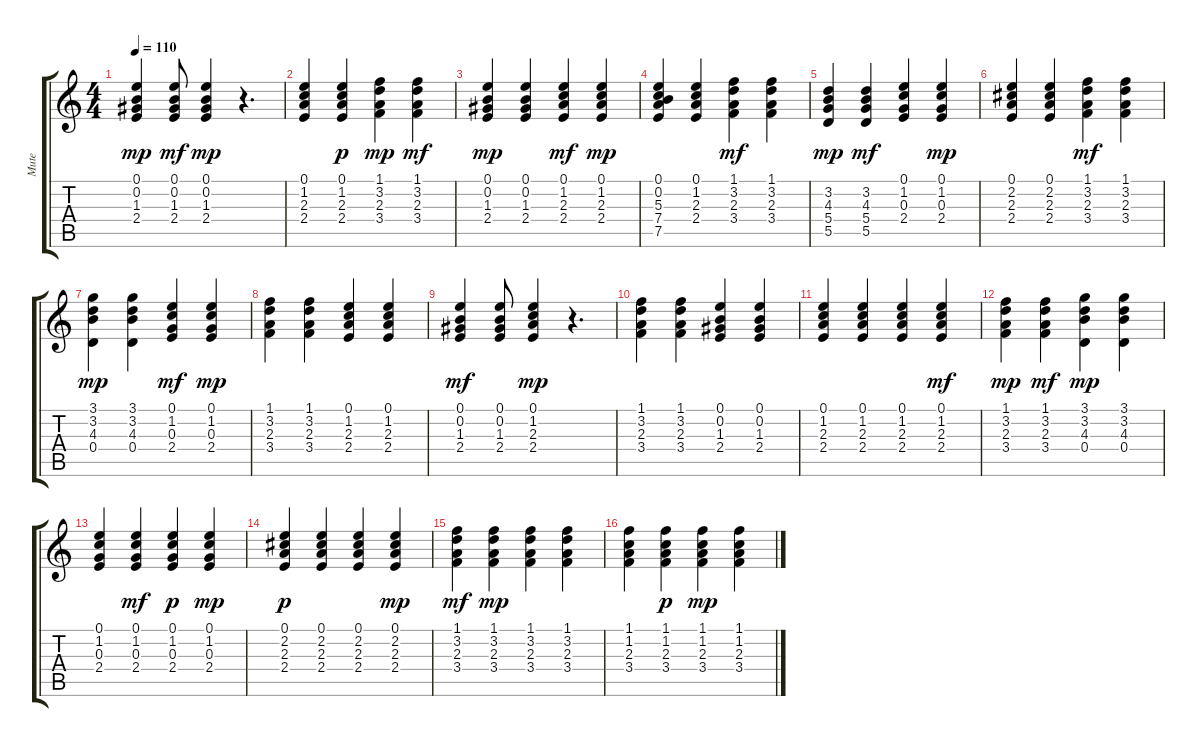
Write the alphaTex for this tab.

\track ("Mute" "Mute") {instrument electricguitarmuted}
\staff {score tabs}
\tuning (E4 B3 G3 D3 A2 E2) {hide}
\ts (4 4)
\tempo 110
\clef g2
\ks c
(0.1 0.2 1.3 2.4).4{dy mp} (0.1 0.2 1.3 2.4).8{dy mf} (0.1 0.2 1.3 2.4).4{dy mp} r.4{d} |
(0.1 1.2 2.3 2.4).4 (0.1 1.2 2.3 2.4).4{dy p} (1.1 3.2 2.3 3.4).4{dy mp} (1.1 3.2 2.3 3.4).4{dy mf} |
(0.1 0.2 1.3 2.4).4{dy mp} (0.1 0.2 1.3 2.4).4 (0.1 1.2 2.3 2.4).4{dy mf} (0.1 1.2 2.3 2.4).4{dy mp} |
(0.1 0.2 5.3 7.4 7.5).4 (0.1 1.2 2.3 2.4).4 (1.1 3.2 2.3 3.4).4{dy mf} (1.1 3.2 2.3 3.4).4 |
(3.2 4.3 5.4 5.5).4{dy mp} (3.2 4.3 5.4 5.5).4{dy mf} (0.1 1.2 0.3 2.4).4 (0.1 1.2 0.3 2.4).4{dy mp} |
(0.1 2.2 2.3 2.4).4 (0.1 2.2 2.3 2.4).4 (1.1 3.2 2.3 3.4).4{dy mf} (1.1 3.2 2.3 3.4).4 |
(3.1 3.2 4.3 0.4).4{dy mp} (3.1 3.2 4.3 0.4).4 (0.1 1.2 0.3 2.4).4{dy mf} (0.1 1.2 0.3 2.4).4{dy mp} |
(1.1 3.2 2.3 3.4).4 (1.1 3.2 2.3 3.4).4 (0.1 1.2 2.3 2.4).4 (0.1 1.2 2.3 2.4).4 |
(0.1 0.2 1.3 2.4).4{dy mf} (0.1 0.2 1.3 2.4).8 (0.1 1.2 2.3 2.4).4{dy mp} r.4{d} |
(1.1 3.2 2.3 3.4).4 (1.1 3.2 2.3 3.4).4 (0.1 0.2 1.3 2.4).4 (0.1 0.2 1.3 2.4).4 |
(0.1 1.2 2.3 2.4).4 (0.1 1.2 2.3 2.4).4 (0.1 1.2 2.3 2.4).4 (0.1 1.2 2.3 2.4).4{dy mf} |
(1.1 3.2 2.3 3.4).4{dy mp} (1.1 3.2 2.3 3.4).4{dy mf} (3.1 3.2 4.3 0.4).4{dy mp} (3.1 3.2 4.3 0.4).4 |
(0.1 1.2 0.3 2.4).4 (0.1 1.2 0.3 2.4).4{dy mf} (0.1 1.2 0.3 2.4).4{dy p} (0.1 1.2 0.3 2.4).4{dy mp} |
(0.1 2.2 2.3 2.4).4{dy p} (0.1 2.2 2.3 2.4).4 (0.1 2.2 2.3 2.4).4 (0.1 2.2 2.3 2.4).4{dy mp} |
(1.1 3.2 2.3 3.4).4{dy mf} (1.1 3.2 2.3 3.4).4{dy mp} (1.1 3.2 2.3 3.4).4 (1.1 3.2 2.3 3.4).4 |
(1.1 1.2 2.3 3.4).4 (1.1 1.2 2.3 3.4).4{dy p} (1.1 1.2 2.3 3.4).4{dy mp} (1.1 1.2 2.3 3.4).4
